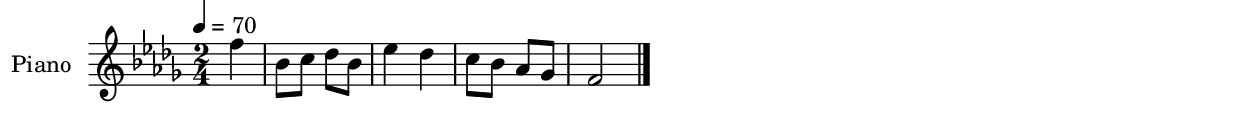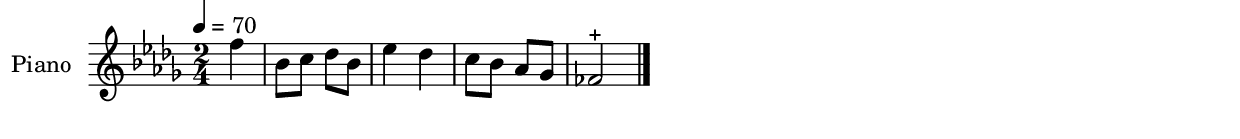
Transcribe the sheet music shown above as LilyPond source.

\version "2.18.2"

%{
BAHPM
Bateria de Avaliação da Habilidade de Percepção Musical
Item: 08_escala
Igual ou diferente: diferente
%}

%%% INFORMACOES PRE-MUSICA %%%

%%%%%%%%%%%%%
% SUBITEM A %
%%%%%%%%%%%%%


% Inserir nome do instrumento, andamento, compasso, clave

instrumentoNomeItemA = \set Staff.instrumentName = "Piano"
andamentoItemA = \tempo 4 = 70
compassoItemA = \time 2/4
clefItemA = \clef treble
keyItemA = \key bes \minor

%%%%%%%%%%%%%
% SUBITEM B %
%%%%%%%%%%%%%

instrumentoNomeItemB = \instrumentoNomeItemA
andamentoItemB = \andamentoItemA
compassoItemB = \compassoItemA
clefItemB = \clefItemA
keyItemB = \keyItemA

%%%%%%%%%%
% MUSICA %
%%%%%%%%%%

musica = \relative c'' {
 \partial 4 f4 |
 bes,8 c des bes |
 ees4 des |
 c8 bes aes ges |
 \tag #'itemA { f2 }
 \tag #'itemB { fes2-+ }
 \bar "|."
}

%%% Configuração de layout %%%

\include "lilypond-book-preamble.ly"

% desmarcar os itens abaixo para regular alinhamento de itens

\paper {
 ragged-right = ##f 
 line-width = 110\mm
}

%%% CONTEXTOS PARA CADA SUBITEM %%%

itemA = \score {
  \new Staff <<
    \instrumentoNomeItemA
    \andamentoItemA
    \compassoItemA
    \clefItemA
    \keyItemA
    \new Voice { 
      \keepWithTag #'itemA \musica
    }
  >>
}

itemB = \score {
  \new Staff <<
    \instrumentoNomeItemB
    \andamentoItemB
    \compassoItemB
    \clefItemB
    \keyItemB
    \new Voice { 
      \keepWithTag #'itemB \musica
    }
  >>
}



\itemA

% Desmarcar para incluir o subitem B

\itemB